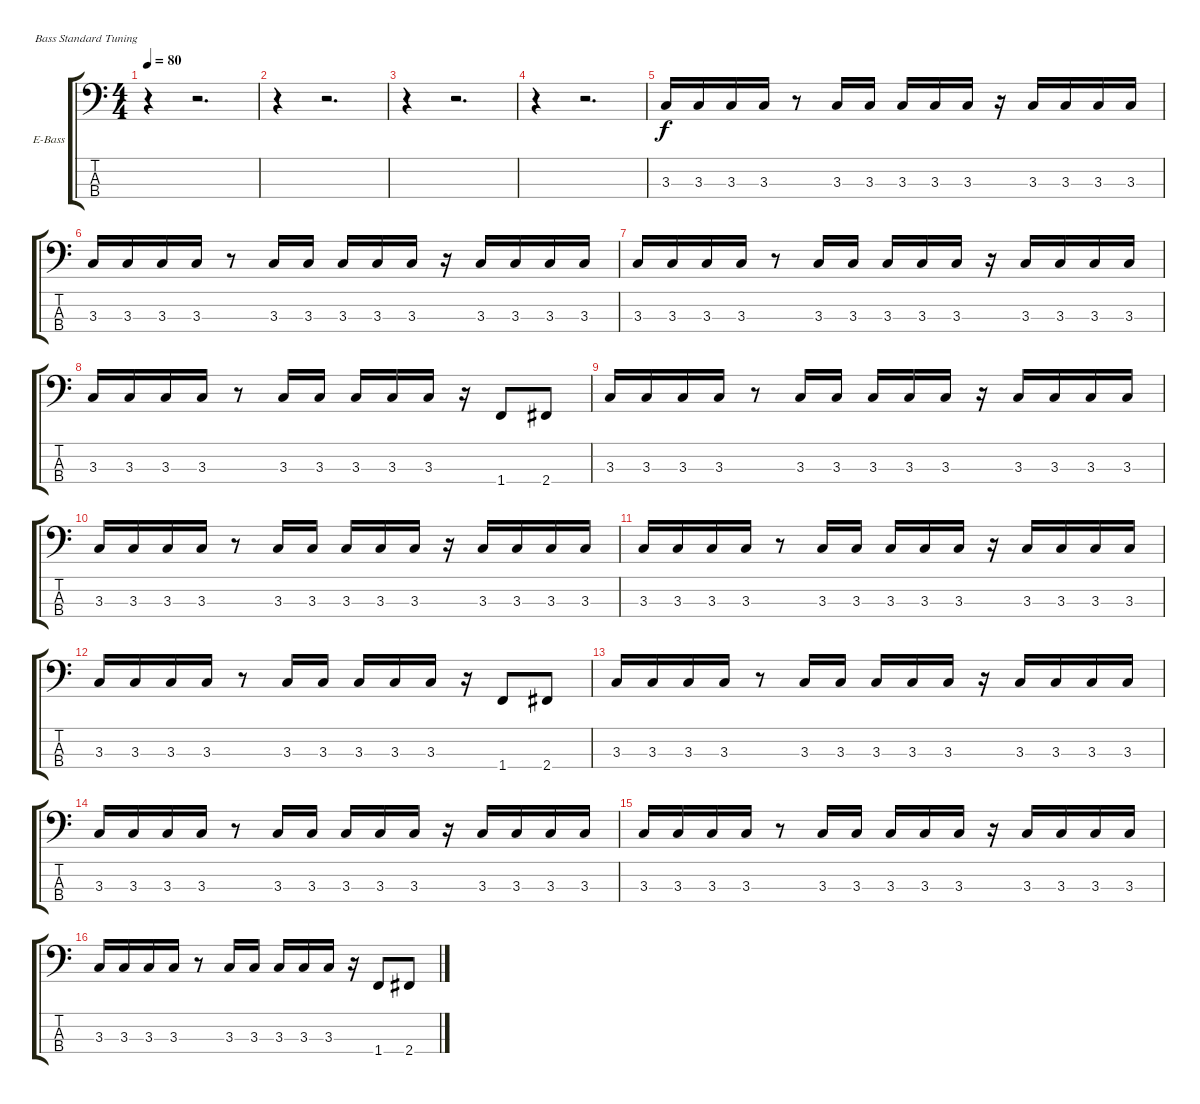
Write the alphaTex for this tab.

\bracketExtendMode groupsimilarinstruments
\firstSystemTrackNameOrientation horizontal
\otherSystemsTrackNameOrientation horizontal
\track ("Basse" "E-Bass") {instrument electricbasspick}
\staff {score tabs}
\tuning (G2 D2 A1 E1)
\ts (4 4)
\tempo 80
\clef f4
\ks c
r.4{dy f} r.2{d} |
r.4 r.2{d} |
r.4 r.2{d} |
r.4 r.2{d} |
3.3.16 3.3.16 3.3.16 3.3.16 r.8 3.3.16 3.3.16 3.3.16 3.3.16 3.3.16 r.16 3.3.16 3.3.16 3.3.16 3.3.16 |
3.3.16 3.3.16 3.3.16 3.3.16 r.8 3.3.16 3.3.16 3.3.16 3.3.16 3.3.16 r.16 3.3.16 3.3.16 3.3.16 3.3.16 |
3.3.16 3.3.16 3.3.16 3.3.16 r.8 3.3.16 3.3.16 3.3.16 3.3.16 3.3.16 r.16 3.3.16 3.3.16 3.3.16 3.3.16 |
3.3.16 3.3.16 3.3.16 3.3.16 r.8 3.3.16 3.3.16 3.3.16 3.3.16 3.3.16 r.16 1.4.8 2.4.8 |
3.3.16 3.3.16 3.3.16 3.3.16 r.8 3.3.16 3.3.16 3.3.16 3.3.16 3.3.16 r.16 3.3.16 3.3.16 3.3.16 3.3.16 |
3.3.16 3.3.16 3.3.16 3.3.16 r.8 3.3.16 3.3.16 3.3.16 3.3.16 3.3.16 r.16 3.3.16 3.3.16 3.3.16 3.3.16 |
3.3.16 3.3.16 3.3.16 3.3.16 r.8 3.3.16 3.3.16 3.3.16 3.3.16 3.3.16 r.16 3.3.16 3.3.16 3.3.16 3.3.16 |
3.3.16 3.3.16 3.3.16 3.3.16 r.8 3.3.16 3.3.16 3.3.16 3.3.16 3.3.16 r.16 1.4.8 2.4.8 |
3.3.16 3.3.16 3.3.16 3.3.16 r.8 3.3.16 3.3.16 3.3.16 3.3.16 3.3.16 r.16 3.3.16 3.3.16 3.3.16 3.3.16 |
3.3.16 3.3.16 3.3.16 3.3.16 r.8 3.3.16 3.3.16 3.3.16 3.3.16 3.3.16 r.16 3.3.16 3.3.16 3.3.16 3.3.16 |
3.3.16 3.3.16 3.3.16 3.3.16 r.8 3.3.16 3.3.16 3.3.16 3.3.16 3.3.16 r.16 3.3.16 3.3.16 3.3.16 3.3.16 |
3.3.16 3.3.16 3.3.16 3.3.16 r.8 3.3.16 3.3.16 3.3.16 3.3.16 3.3.16 r.16 1.4.8 2.4.8
